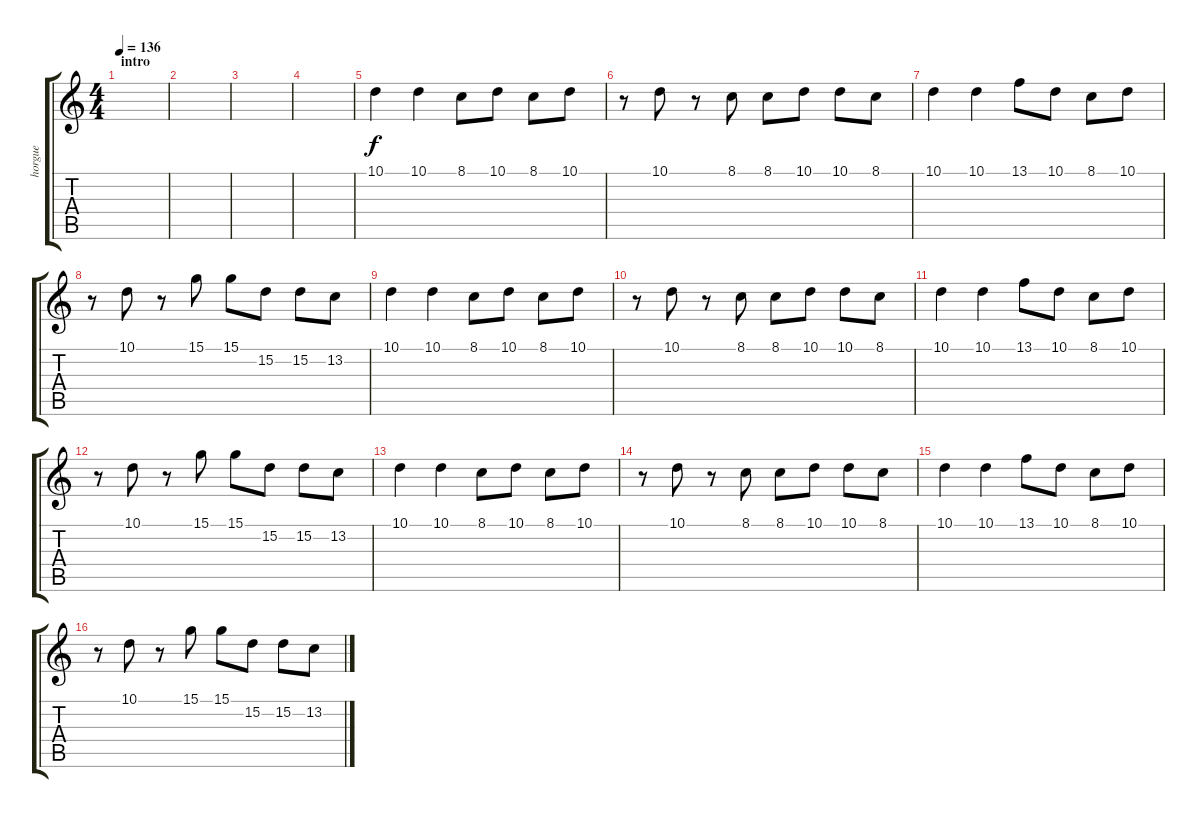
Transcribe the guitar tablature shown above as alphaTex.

\track ("horgue" "horgue") {instrument drawbarorgan}
\staff {score tabs}
\tuning (E4 B3 G3 D3 A2 E2) {hide}
\ts (4 4)
\section ("" "intro")
\tempo 136
\clef g2
\ks c
|
|
|
|
10.1.4 10.1.4 8.1.8 10.1.8 8.1.8 10.1.8 |
r.8 10.1.8 r.8 8.1.8 8.1.8 10.1.8 10.1.8 8.1.8 |
10.1.4 10.1.4 13.1.8 10.1.8 8.1.8 10.1.8 |
r.8 10.1.8 r.8 15.1.8 15.1.8 15.2.8 15.2.8 13.2.8 |
10.1.4 10.1.4 8.1.8 10.1.8 8.1.8 10.1.8 |
r.8 10.1.8 r.8 8.1.8 8.1.8 10.1.8 10.1.8 8.1.8 |
10.1.4 10.1.4 13.1.8 10.1.8 8.1.8 10.1.8 |
r.8 10.1.8 r.8 15.1.8 15.1.8 15.2.8 15.2.8 13.2.8 |
10.1.4 10.1.4 8.1.8 10.1.8 8.1.8 10.1.8 |
r.8 10.1.8 r.8 8.1.8 8.1.8 10.1.8 10.1.8 8.1.8 |
10.1.4 10.1.4 13.1.8 10.1.8 8.1.8 10.1.8 |
r.8 10.1.8 r.8 15.1.8 15.1.8 15.2.8 15.2.8 13.2.8
